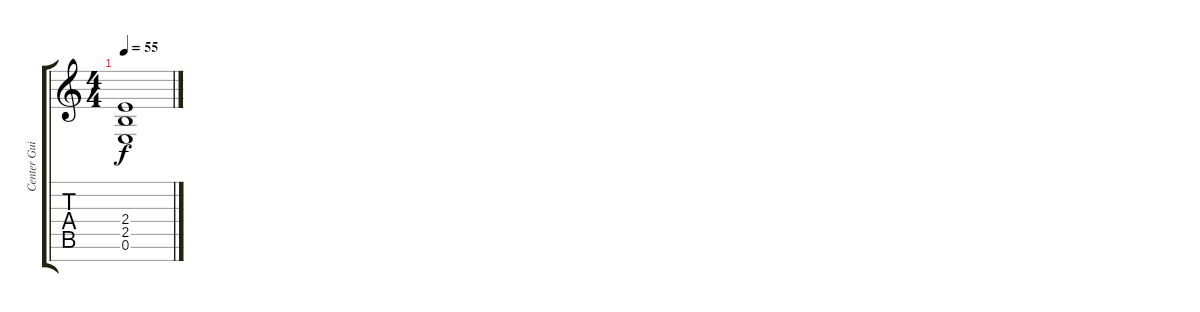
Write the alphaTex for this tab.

\track ("Center Guitar" "Center Gui") {instrument distortionguitar}
\staff {score tabs}
\tuning (E4 B3 G3 D3 A2 E2 B1) {hide}
\ts (4 4)
\tempo 55
\clef g2
\ks c
(2.4{t} 2.5{t} 0.6{t}).1{dy f}
